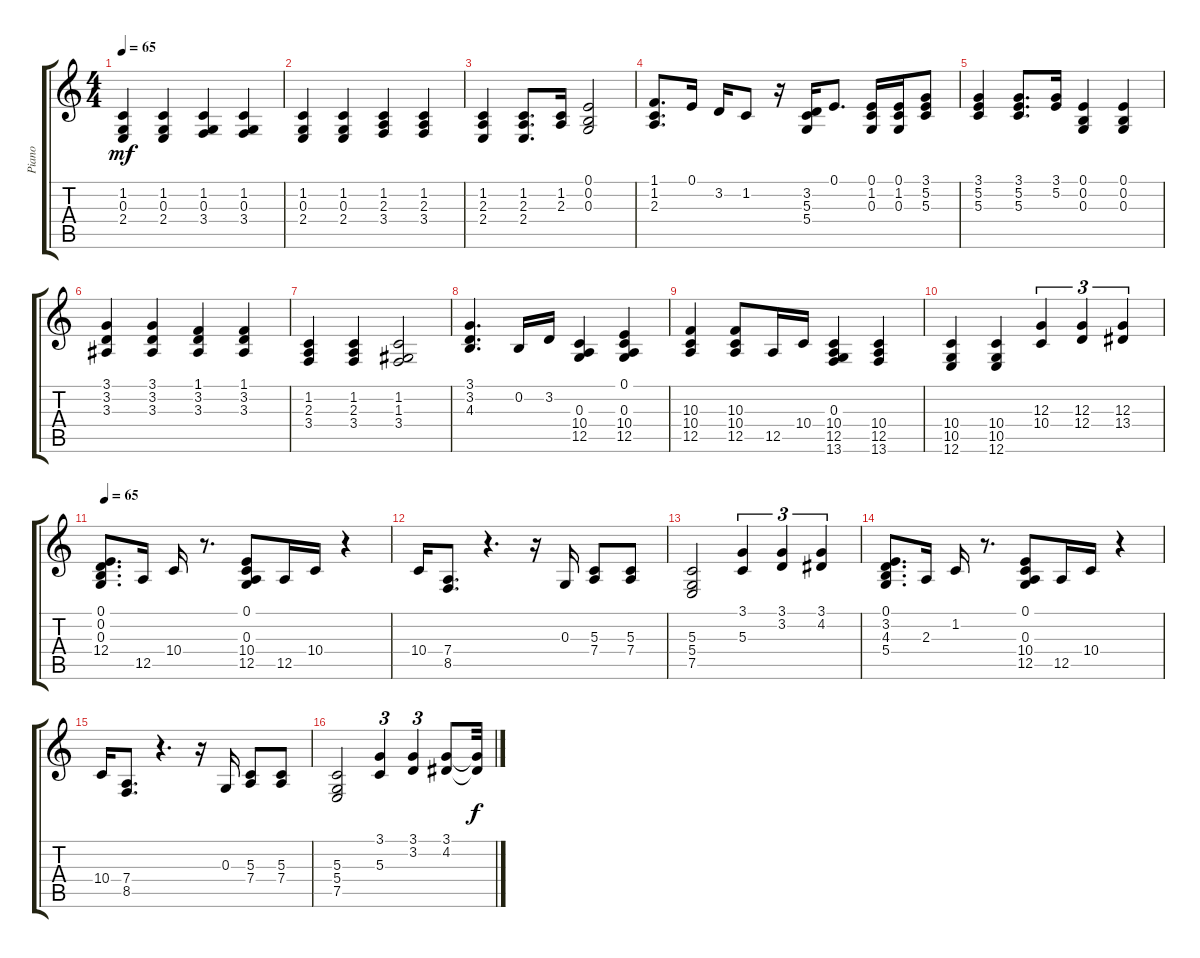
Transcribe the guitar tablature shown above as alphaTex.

\track ("Piano" "Piano") {instrument acousticgrandpiano}
\staff {score tabs}
\tuning (E4 B3 G3 D3 A2 E2) {hide}
\ts (4 4)
\tempo 65
\clef g2
\ks c
(1.2 0.3 2.4).4{dy mf} (1.2 0.3 2.4).4 (1.2 0.3 3.4).4 (1.2 0.3 3.4).4 |
(1.2 0.3 2.4).4 (1.2 0.3 2.4).4 (1.2 2.3 3.4).4 (1.2 2.3 3.4).4 |
(1.2 2.3 2.4).4 (1.2 2.3 2.4).8{d} (1.2 2.3).16 (0.1 0.2 0.3).2 |
(1.1 1.2 2.3).8{d} 0.1.16 3.2.16 1.2.8 r.16 (3.2 5.3 5.4).16 0.1.8{d} (0.1 1.2 0.3).16 (0.1 1.2 0.3).16 (3.1 5.2 5.3).8 |
(3.1 5.2 5.3).4 (3.1 5.2 5.3).8{d} (3.1 5.2).16 (0.1 0.2 0.3).4 (0.1 0.2 0.3).4 |
(3.1 3.2 3.3).4 (3.1 3.2 3.3).4 (1.1 3.2 3.3).4 (1.1 3.2 3.3).4 |
(1.2 2.3 3.4).4 (1.2 2.3 3.4).4 (1.2 1.3 3.4).2 |
(3.1 3.2 4.3).4{d} 0.2.16 3.2.16 (0.3 10.4 12.5).4 (0.1 0.3 10.4 12.5).4 |
(10.3 10.4 12.5).4 (10.3 10.4 12.5).8 12.5.16 10.4.16 (0.3 10.4 12.5 13.6).4 (10.4 12.5 13.6).4 |
(10.4 10.5 12.6).4 (10.4 10.5 12.6).4 (12.3 10.4).4{tu (3 2)} (12.3 12.4).4{tu (3 2)} (12.3 13.4).4{tu (3 2)} |
\tempo 65
(0.1 0.2 0.3 12.4).8{d} 12.5.16 10.4.16 r.8{d} (0.1 0.3 10.4 12.5).8 12.5.16 10.4.16 r.4 |
10.4.16 (7.4 8.5).8{d} r.4{d} r.16 0.3.16 (5.3 7.4).8 (5.3 7.4).8 |
(5.3 5.4 7.5).2 (3.1 5.3).4{tu (3 2)} (3.1 3.2).4{tu (3 2)} (3.1 4.2).4{tu (3 2)} |
(0.1 3.2 4.3 5.4).8{d} 2.3.16{volume 10} 1.2.16{volume 10} r.8{d} (0.1 0.3 10.4 12.5).8{volume 9} 12.5.16{volume 9} 10.4.16{volume 9} r.4 |
10.4.16{volume 8} (7.4 8.5).8{d volume 7} r.4{d} r.16 0.3.16{volume 5} (5.3 7.4).8{volume 5} (5.3 7.4).8{volume 5} |
(5.3 5.4 7.5).2{volume 4} (3.1 5.3).4{tu (3 2) volume 2} (3.1 3.2).4{tu (3 2) volume 2} (3.1 4.2).8{volume 1} (3.1{t} 4.2{t}).32{dy f}
